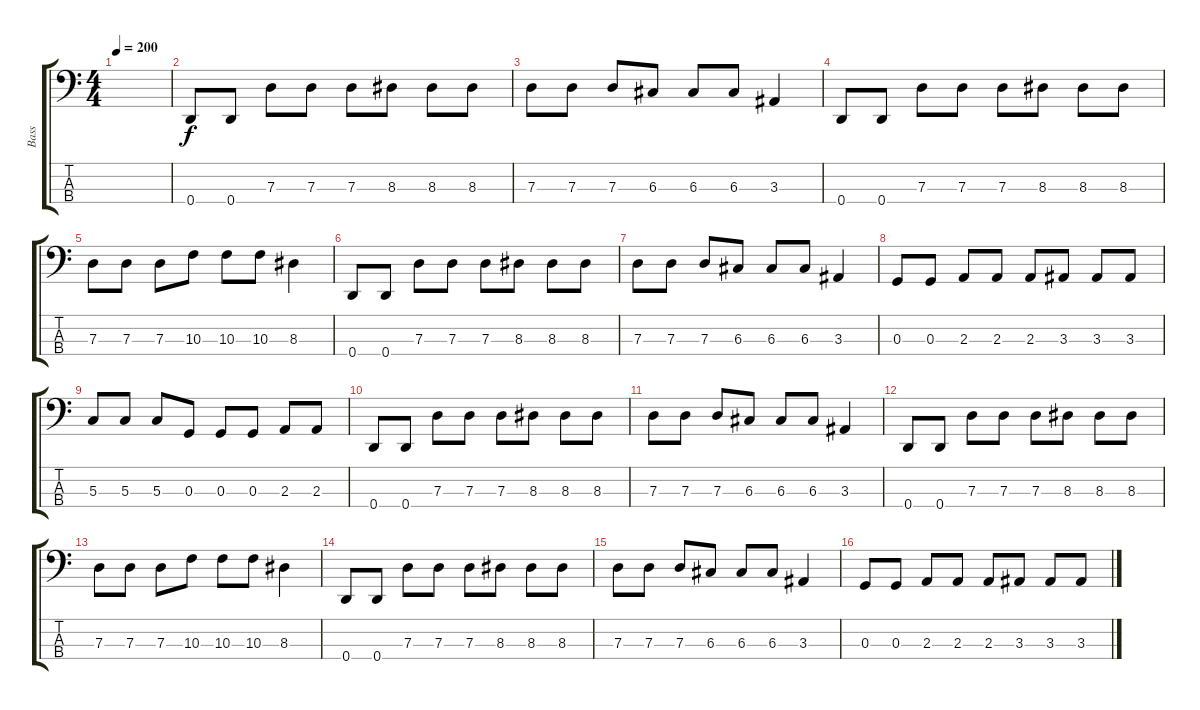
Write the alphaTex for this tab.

\track ("Bass" "Bass") {instrument electricbassfinger}
\staff {score tabs}
\tuning (F2 C2 G1 D1) {hide}
\ts (4 4)
\tempo 200
\clef f4
\ks c
|
0.4.8 0.4.8 7.3.8 7.3.8 7.3.8 8.3.8 8.3.8 8.3.8 |
7.3.8 7.3.8 7.3.8 6.3.8 6.3.8 6.3.8 3.3.4 |
0.4.8 0.4.8 7.3.8 7.3.8 7.3.8 8.3.8 8.3.8 8.3.8 |
7.3.8 7.3.8 7.3.8 10.3.8 10.3.8 10.3.8 8.3.4 |
0.4.8 0.4.8 7.3.8 7.3.8 7.3.8 8.3.8 8.3.8 8.3.8 |
7.3.8 7.3.8 7.3.8 6.3.8 6.3.8 6.3.8 3.3.4 |
0.3.8 0.3.8 2.3.8 2.3.8 2.3.8 3.3.8 3.3.8 3.3.8 |
5.3.8 5.3.8 5.3.8 0.3.8 0.3.8 0.3.8 2.3.8 2.3.8 |
0.4.8 0.4.8 7.3.8 7.3.8 7.3.8 8.3.8 8.3.8 8.3.8 |
7.3.8 7.3.8 7.3.8 6.3.8 6.3.8 6.3.8 3.3.4 |
0.4.8 0.4.8 7.3.8 7.3.8 7.3.8 8.3.8 8.3.8 8.3.8 |
7.3.8 7.3.8 7.3.8 10.3.8 10.3.8 10.3.8 8.3.4 |
0.4.8 0.4.8 7.3.8 7.3.8 7.3.8 8.3.8 8.3.8 8.3.8 |
7.3.8 7.3.8 7.3.8 6.3.8 6.3.8 6.3.8 3.3.4 |
0.3.8 0.3.8 2.3.8 2.3.8 2.3.8 3.3.8 3.3.8 3.3.8
